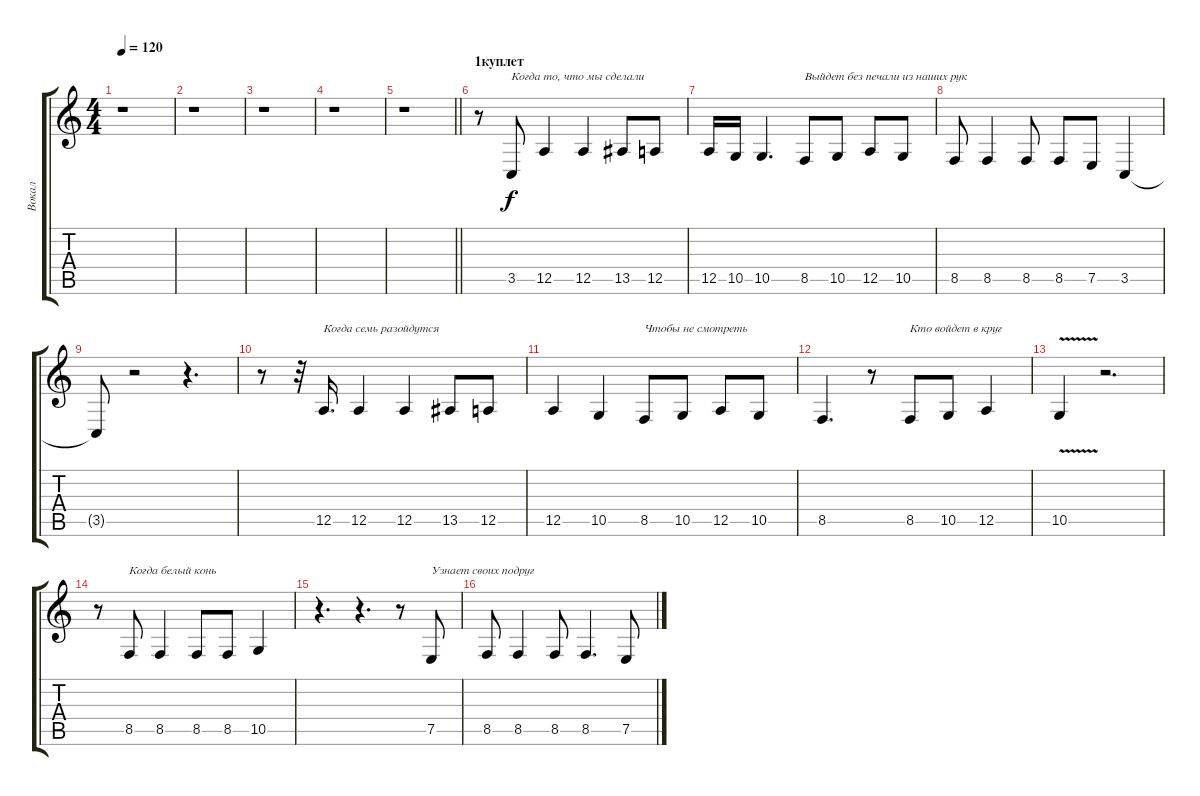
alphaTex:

\track ("Вокал" "Вокал") {instrument orchestralharp}
\staff {score tabs}
\tuning (E4 B3 G3 D3 A2 E2) {hide}
\ts (4 4)
\tempo 120
\clef g2
\ks c
r.1{dy f} |
r.1 |
r.1 |
r.1 |
\barLineRight lightlight
r.1 |
\section ("" "1куплет")
r.8 3.5.8{txt "Когда то, что мы сделали"} 12.5.4 12.5.4 13.5.8 12.5.8 |
12.5.16 10.5.16 10.5.4{d} 8.5.8{txt "Выйдет без печали из наших рук"} 10.5.8 12.5.8 10.5.8 |
8.5.8 8.5.4 8.5.8 8.5.8 7.5.8 3.5.4 |
3.5{t}.8 r.2 r.4{d} |
r.8 r.32 12.5.16{d txt "Когда семь разойдутся"} 12.5.4 12.5.4 13.5.8 12.5.8 |
12.5.4 10.5.4 8.5.8{txt "Чтобы не смотреть"} 10.5.8 12.5.8 10.5.8 |
8.5.4{d} r.8 8.5.8{txt "Кто войдет в круг"} 10.5.8 12.5.4 |
10.5{v}.4 r.2{d} |
r.8 8.5.8{txt "Когда белый конь"} 8.5.4 8.5.8 8.5.8 10.5.4 |
r.4{d} r.4{d} r.8 7.5.8{txt "Узнает своих подруг"} |
8.5.8 8.5.4 8.5.8 8.5.4{d} 7.5.8
